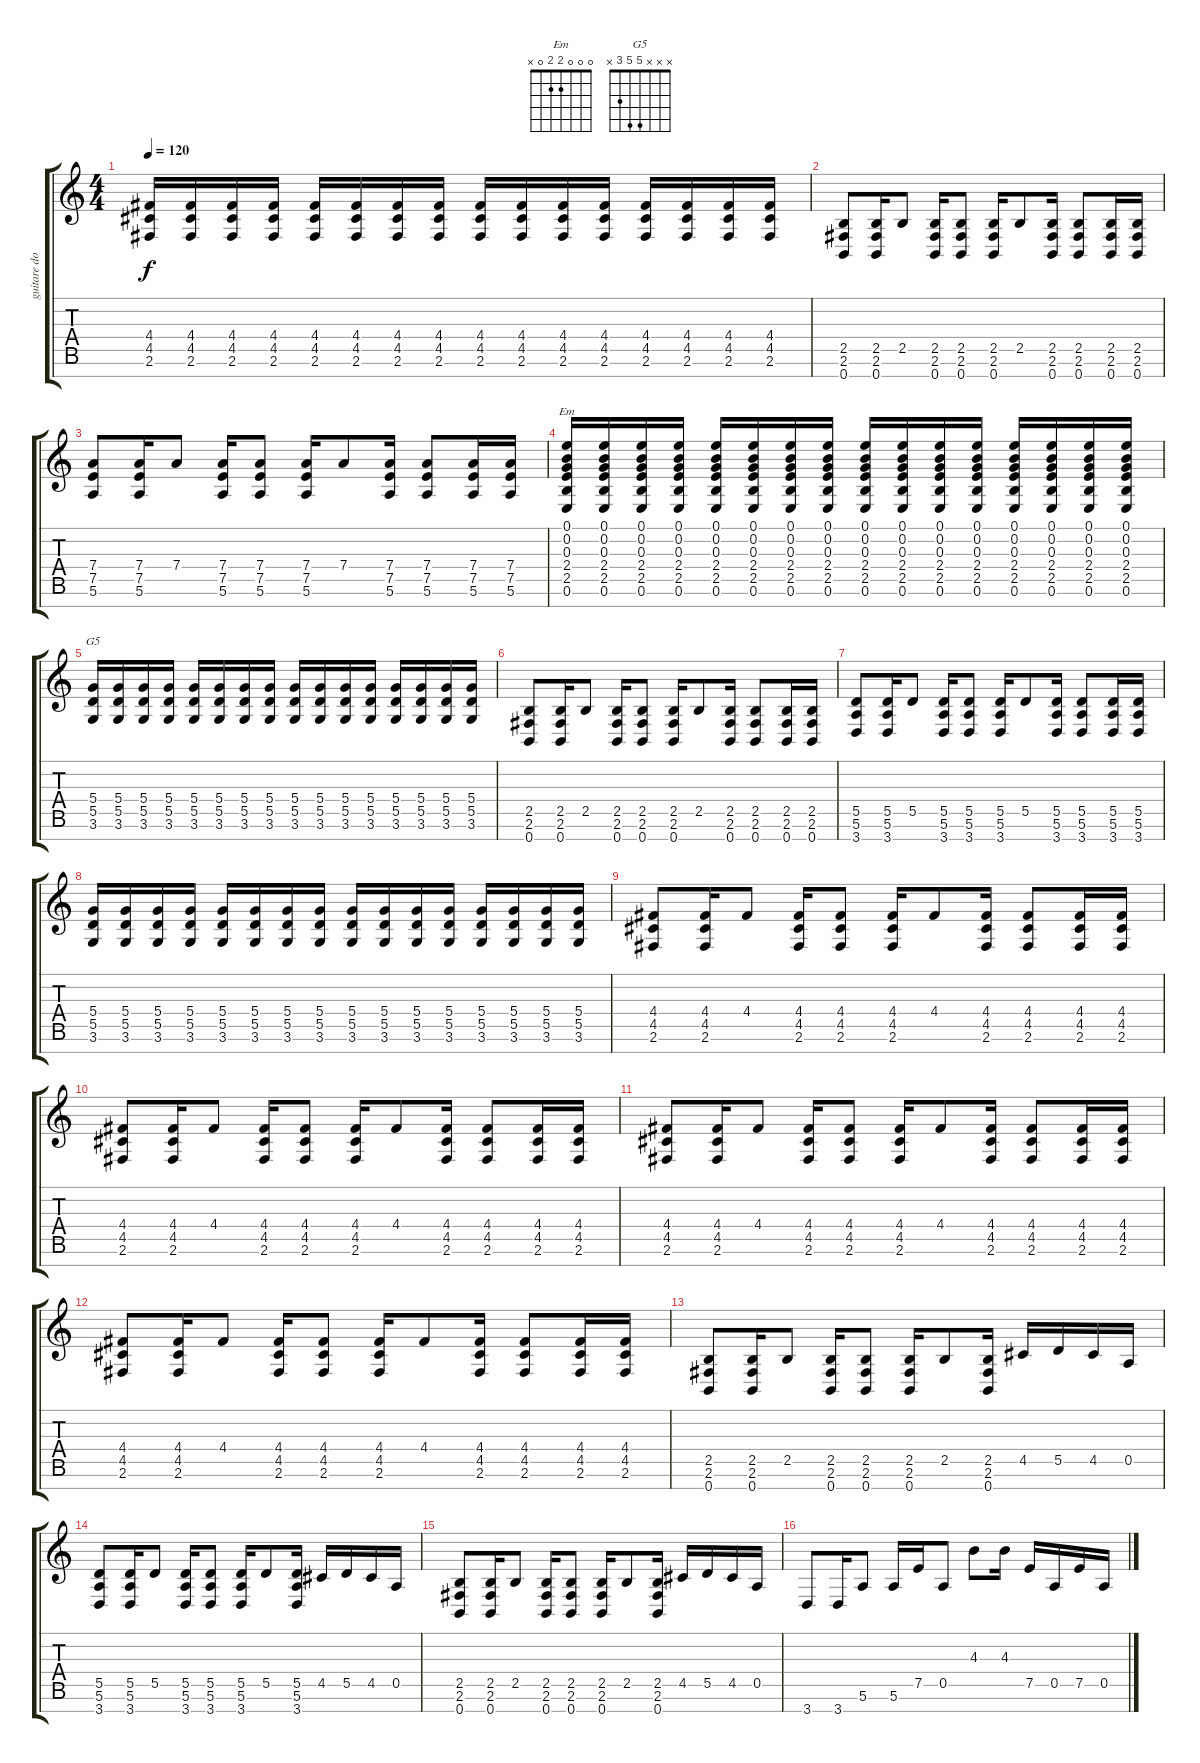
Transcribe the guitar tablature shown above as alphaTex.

\track ("guitare doublée" "guitare do") {instrument distortionguitar}
\staff {score tabs}
\tuning (E4 B3 G3 D3 A2 E2 B1) {hide}
\chord ("Em" 0 0 0 2 2 0 x)
\chord ("G5" x x x 5 5 3 x)
\ts (4 4)
\tempo 120
\clef g2
\ks c
(4.4 4.5 2.6).16{dy f} (4.4 4.5 2.6).16 (4.4 4.5 2.6).16 (4.4 4.5 2.6).16 (4.4 4.5 2.6).16 (4.4 4.5 2.6).16 (4.4 4.5 2.6).16 (4.4 4.5 2.6).16 (4.4 4.5 2.6).16 (4.4 4.5 2.6).16 (4.4 4.5 2.6).16 (4.4 4.5 2.6).16 (4.4 4.5 2.6).16 (4.4 4.5 2.6).16 (4.4 4.5 2.6).16 (4.4 4.5 2.6).16 |
(2.5 2.6 0.7).8 (2.5 2.6 0.7).16 2.5.8 (2.5 2.6 0.7).16 (2.5 2.6 0.7).8 (2.5 2.6 0.7).16 2.5.8 (2.5 2.6 0.7).16 (2.5 2.6 0.7).8 (2.5 2.6 0.7).16 (2.5 2.6 0.7).16 |
(7.4 7.5 5.6).8 (7.4 7.5 5.6).16 7.4.8 (7.4 7.5 5.6).16 (7.4 7.5 5.6).8 (7.4 7.5 5.6).16 7.4.8 (7.4 7.5 5.6).16 (7.4 7.5 5.6).8 (7.4 7.5 5.6).16 (7.4 7.5 5.6).16 |
(0.1 0.2 0.3 2.4 2.5 0.6).16{ch "Em"} (0.1 0.2 0.3 2.4 2.5 0.6).16 (0.1 0.2 0.3 2.4 2.5 0.6).16 (0.1 0.2 0.3 2.4 2.5 0.6).16 (0.1 0.2 0.3 2.4 2.5 0.6).16 (0.1 0.2 0.3 2.4 2.5 0.6).16 (0.1 0.2 0.3 2.4 2.5 0.6).16 (0.1 0.2 0.3 2.4 2.5 0.6).16 (0.1 0.2 0.3 2.4 2.5 0.6).16 (0.1 0.2 0.3 2.4 2.5 0.6).16 (0.1 0.2 0.3 2.4 2.5 0.6).16 (0.1 0.2 0.3 2.4 2.5 0.6).16 (0.1 0.2 0.3 2.4 2.5 0.6).16 (0.1 0.2 0.3 2.4 2.5 0.6).16 (0.1 0.2 0.3 2.4 2.5 0.6).16 (0.1 0.2 0.3 2.4 2.5 0.6).16 |
(5.4 5.5 3.6).16{ch "G5"} (5.4 5.5 3.6).16 (5.4 5.5 3.6).16 (5.4 5.5 3.6).16 (5.4 5.5 3.6).16 (5.4 5.5 3.6).16 (5.4 5.5 3.6).16 (5.4 5.5 3.6).16 (5.4 5.5 3.6).16 (5.4 5.5 3.6).16 (5.4 5.5 3.6).16 (5.4 5.5 3.6).16 (5.4 5.5 3.6).16 (5.4 5.5 3.6).16 (5.4 5.5 3.6).16 (5.4 5.5 3.6).16 |
(2.5 2.6 0.7).8 (2.5 2.6 0.7).16 2.5.8 (2.5 2.6 0.7).16 (2.5 2.6 0.7).8 (2.5 2.6 0.7).16 2.5.8 (2.5 2.6 0.7).16 (2.5 2.6 0.7).8 (2.5 2.6 0.7).16 (2.5 2.6 0.7).16 |
(5.5 5.6 3.7).8 (5.5 5.6 3.7).16 5.5.8 (5.5 5.6 3.7).16 (5.5 5.6 3.7).8 (5.5 5.6 3.7).16 5.5.8 (5.5 5.6 3.7).16 (5.5 5.6 3.7).8 (5.5 5.6 3.7).16 (5.5 5.6 3.7).16 |
(5.4 5.5 3.6).16 (5.4 5.5 3.6).16 (5.4 5.5 3.6).16 (5.4 5.5 3.6).16 (5.4 5.5 3.6).16 (5.4 5.5 3.6).16 (5.4 5.5 3.6).16 (5.4 5.5 3.6).16 (5.4 5.5 3.6).16 (5.4 5.5 3.6).16 (5.4 5.5 3.6).16 (5.4 5.5 3.6).16 (5.4 5.5 3.6).16 (5.4 5.5 3.6).16 (5.4 5.5 3.6).16 (5.4 5.5 3.6).16 |
(4.4 4.5 2.6).8 (4.4 4.5 2.6).16 4.4.8 (4.4 4.5 2.6).16 (4.4 4.5 2.6).8 (4.4 4.5 2.6).16 4.4.8 (4.4 4.5 2.6).16 (4.4 4.5 2.6).8 (4.4 4.5 2.6).16 (4.4 4.5 2.6).16 |
(4.4 4.5 2.6).8 (4.4 4.5 2.6).16 4.4.8 (4.4 4.5 2.6).16 (4.4 4.5 2.6).8 (4.4 4.5 2.6).16 4.4.8 (4.4 4.5 2.6).16 (4.4 4.5 2.6).8 (4.4 4.5 2.6).16 (4.4 4.5 2.6).16 |
(4.4 4.5 2.6).8 (4.4 4.5 2.6).16 4.4.8 (4.4 4.5 2.6).16 (4.4 4.5 2.6).8 (4.4 4.5 2.6).16 4.4.8 (4.4 4.5 2.6).16 (4.4 4.5 2.6).8 (4.4 4.5 2.6).16 (4.4 4.5 2.6).16 |
(4.4 4.5 2.6).8 (4.4 4.5 2.6).16 4.4.8 (4.4 4.5 2.6).16 (4.4 4.5 2.6).8 (4.4 4.5 2.6).16 4.4.8 (4.4 4.5 2.6).16 (4.4 4.5 2.6).8 (4.4 4.5 2.6).16 (4.4 4.5 2.6).16 |
(2.5 2.6 0.7).8 (2.5 2.6 0.7).16 2.5.8 (2.5 2.6 0.7).16 (2.5 2.6 0.7).8 (2.5 2.6 0.7).16 2.5.8 (2.5 2.6 0.7).16 4.5.16 5.5.16 4.5.16 0.5.16 |
(5.5 5.6 3.7).8 (5.5 5.6 3.7).16 5.5.8 (5.5 5.6 3.7).16 (5.5 5.6 3.7).8 (5.5 5.6 3.7).16 5.5.8 (5.5 5.6 3.7).16 4.5.16 5.5.16 4.5.16 0.5.16 |
(2.5 2.6 0.7).8 (2.5 2.6 0.7).16 2.5.8 (2.5 2.6 0.7).16 (2.5 2.6 0.7).8 (2.5 2.6 0.7).16 2.5.8 (2.5 2.6 0.7).16 4.5.16 5.5.16 4.5.16 0.5.16 |
3.7.8 3.7.16 5.6.8 5.6.16 7.5.16 0.5.8 4.3.8 4.3.16 7.5.16 0.5.16 7.5.16 0.5.16
